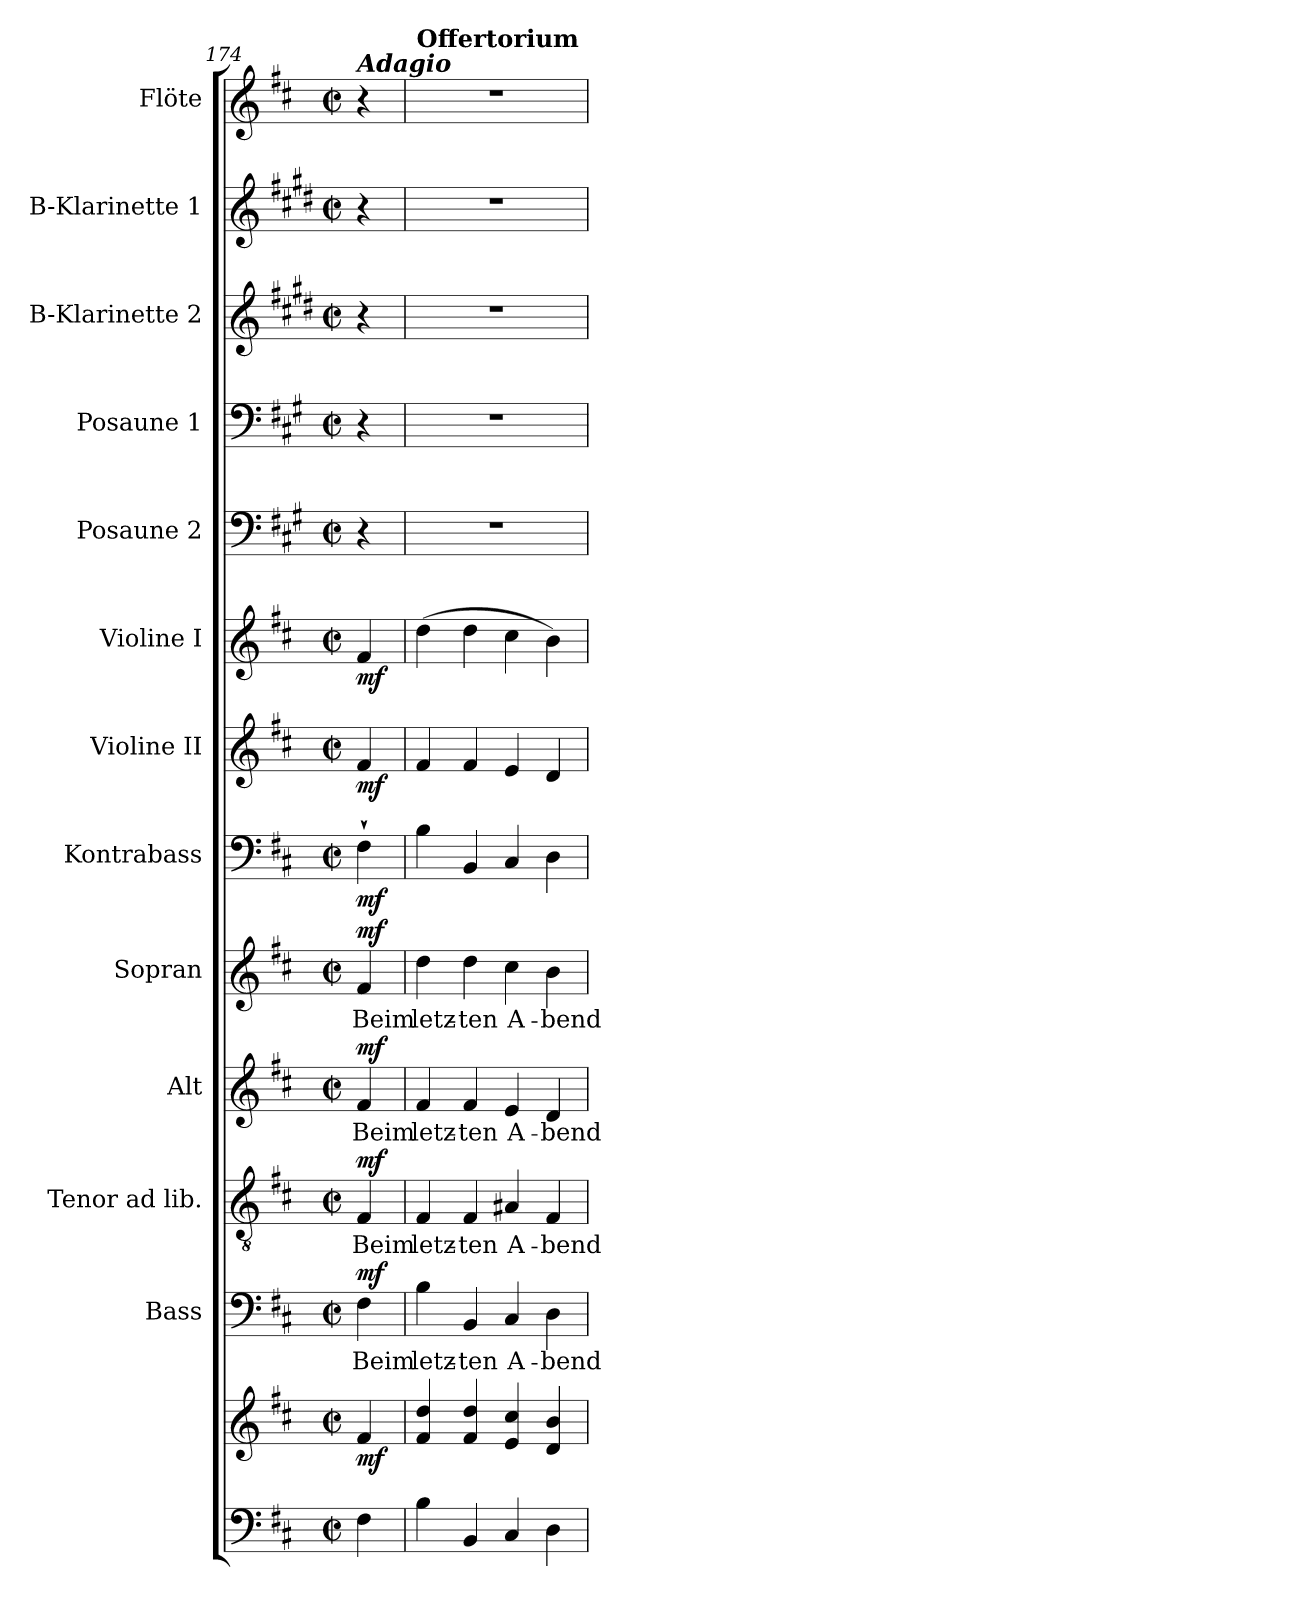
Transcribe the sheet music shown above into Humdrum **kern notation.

**kern	**kern	**dynam	**kern	**text	**dynam	**kern	**text	**dynam	**kern	**text	**dynam	**kern	**text	**dynam	**kern	**dynam	**kern	**dynam	**kern	**dynam	**kern	**kern	**kern	**kern	**kern
*part13	*part13	*part13	*part12	*part12	*part12	*part11	*part11	*part11	*part10	*part10	*part10	*part9	*part9	*part9	*part8	*part8	*part7	*part7	*part6	*part6	*part5	*part4	*part3	*part2	*part1
*staff14	*staff13	*staff13/14	*staff12	*staff12	*staff12	*staff11	*staff11	*staff11	*staff10	*staff10	*staff10	*staff9	*staff9	*staff9	*staff8	*staff8	*staff7	*staff7	*staff6	*staff6	*staff5	*staff4	*staff3	*staff2	*staff1
*	*	*	*I"Bass	*	*	*I"Tenor ad lib.	*	*	*I"Alt	*	*	*I"Sopran	*	*	*I"Kontrabass	*	*I"Violine II	*	*I"Violine I	*	*I"Posaune 2	*I"Posaune 1	*I"B-Klarinette 2	*I"B-Klarinette 1	*I"Flöte
*	*	*	*I'B.	*	*	*I'T.	*	*	*I'A.	*	*	*I'S.	*	*	*I'Kb.	*	*I'Vl. II	*	*I'Vl. I	*	*I'Pos 2	*I'Pos. 1	*I'B Kl. 2	*I'B Kl. 1	*I'Fl.
!!LO:PB:g=z
*clefF4	*clefG2	*	*clefF4	*	*	*clefGv2	*	*	*clefG2	*	*	*clefG2	*	*	*clefF4	*	*clefG2	*	*clefG2	*	*clefF4	*clefF4	*clefG2	*clefG2	*clefG2
*	*	*	*	*	*	*	*	*	*	*	*	*	*	*	*ITrd7c12	*	*	*	*	*	*ITrd4c7	*ITrd4c7	*ITrd1c2	*ITrd1c2	*
*k[f#c#]	*k[f#c#]	*	*k[f#c#]	*	*	*k[f#c#]	*	*	*k[f#c#]	*	*	*k[f#c#]	*	*	*k[f#c#]	*	*k[f#c#]	*	*k[f#c#]	*	*k[f#c#]	*k[f#c#]	*k[f#c#]	*k[f#c#]	*k[f#c#]
*D:	*D:	*	*D:	*	*	*D:	*	*	*D:	*	*	*D:	*	*	*D:	*	*D:	*	*D:	*	*D:	*D:	*D:	*D:	*D:
*M2/2	*M2/2	*	*M2/2	*	*	*M2/2	*	*	*M2/2	*	*	*M2/2	*	*	*M2/2	*	*M2/2	*	*M2/2	*	*M2/2	*M2/2	*M2/2	*M2/2	*M2/2
*met(c|)	*met(c|)	*	*met(c|)	*	*	*met(c|)	*	*	*met(c|)	*	*	*met(c|)	*	*	*met(c|)	*	*met(c|)	*	*met(c|)	*	*met(c|)	*met(c|)	*met(c|)	*met(c|)	*met(c|)
=174	=174	=174	=174	=174	=174	=174	=174	=174	=174	=174	=174	=174	=174	=174	=174	=174	=174	=174	=174	=174	=174	=174	=174	=174	=174
!	!	!	!	!	!	!	!	!	!	!	!	!	!	!	!	!	!	!	!	!	!	!	!	!	!LO:TX:a:Bi:t=Adagio
!	!	!LO:DY:b	!	!LO:LY:b	!LO:DY:a	!	!LO:LY:b	!LO:DY:a	!	!LO:LY:b	!LO:DY:a	!	!LO:LY:b	!LO:DY:a	!	!LO:DY:b	!	!LO:DY:b	!	!LO:DY:b	!	!	!	!	!
4F#\	4f#/	mf	4F#\	Beim	mf	4F#/	Beim	mf	4f#/	Beim	mf	4f#/	Beim	mf	4FF#`>\	mf	4f#/	mf	4f#/	mf	4r	4r	4r	4r	4r
=175	=175	=175	=175	=175	=175	=175	=175	=175	=175	=175	=175	=175	=175	=175	=175	=175	=175	=175	=175	=175	=175	=175	=175	=175	=175
!	!	!	!	!	!	!	!	!	!	!	!	!	!	!	!	!	!	!	!	!	!	!	!	!	!LO:TX:a:B:t=Offertorium
!	!	!	!	!LO:LY:b	!	!	!LO:LY:b	!	!	!LO:LY:b	!	!	!LO:LY:b	!	!	!	!	!	!	!	!	!	!	!	!
4B\	4f#/ 4dd/	.	4B\	letz-	.	4F#/	letz-	.	4f#/	letz-	.	4dd\	letz-	.	4BB\	.	4f#/	.	(>4dd\	.	1r	1r	1r	1r	1r
!	!	!	!	!LO:LY:b	!	!	!LO:LY:b	!	!	!LO:LY:b	!	!	!LO:LY:b	!	!	!	!	!	!	!	!	!	!	!	!
4BB/	4f#/ 4dd/	.	4BB/	-ten	.	4F#/	-ten	.	4f#/	-ten	.	4dd\	-ten	.	4BBB/	.	4f#/	.	4dd\	.	.	.	.	.	.
!	!	!	!	!LO:LY:b	!	!	!LO:LY:b	!	!	!LO:LY:b	!	!	!LO:LY:b	!	!	!	!	!	!	!	!	!	!	!	!
4C#/	4e/ 4cc#/	.	4C#/	A-	.	4A#X/	A-	.	4e/	A-	.	4cc#\	A-	.	4CC#/	.	4e/	.	4cc#\	.	.	.	.	.	.
!	!	!	!	!LO:LY:b	!	!	!LO:LY:b	!	!	!LO:LY:b	!	!	!LO:LY:b	!	!	!	!	!	!	!	!	!	!	!	!
4D\	4d/ 4b/	.	4D\	-bend-	.	4F#/	-bend-	.	4d/	-bend-	.	4b\	-bend-	.	4DD\	.	4d/	.	4b\)	.	.	.	.	.	.
=	=	=	=	=	=	=	=	=	=	=	=	=	=	=	=	=	=	=	=	=	=	=	=	=	=
*-	*-	*-	*-	*-	*-	*-	*-	*-	*-	*-	*-	*-	*-	*-	*-	*-	*-	*-	*-	*-	*-	*-	*-	*-	*-
